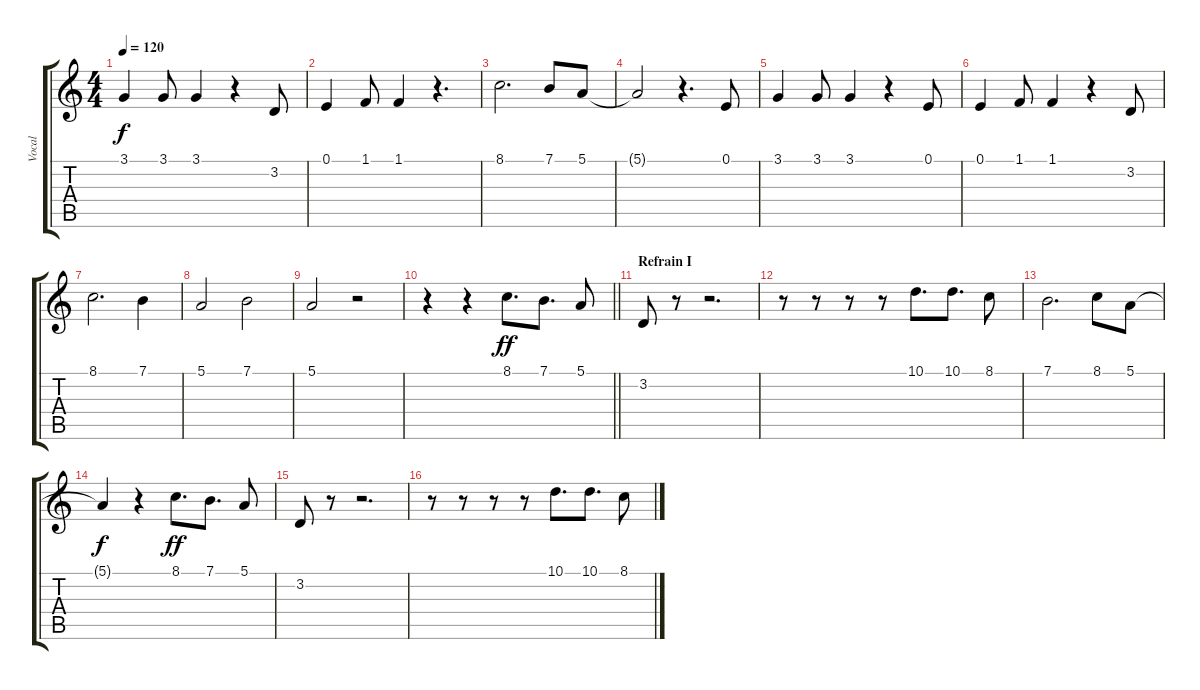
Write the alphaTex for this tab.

\track ("Vocal" "Vocal") {instrument fx5brightness}
\staff {score tabs}
\tuning (E4 B3 G3 D3 A2 E2) {hide}
\ts (4 4)
\tempo 120
\clef g2
\ks c
3.1.4{dy f} 3.1.8 3.1.4 r.4 3.2.8 |
0.1.4 1.1.8 1.1.4 r.4{d} |
8.1.2{d} 7.1.8 5.1.8 |
5.1{t}.2 r.4{d} 0.1.8 |
3.1.4 3.1.8 3.1.4 r.4 0.1.8 |
0.1.4 1.1.8 1.1.4 r.4 3.2.8 |
8.1.2{d} 7.1.4 |
5.1.2 7.1.2 |
5.1.2 r.2 |
\barLineRight lightlight
r.4 r.4 8.1.8{d dy ff} 7.1.8{d} 5.1.8 |
\section ("" "Refrain I")
3.2.8 r.8 r.2{d} |
r.8 r.8 r.8 r.8 10.1.8{d} 10.1.8{d} 8.1.8 |
7.1.2{d} 8.1.8 5.1.8 |
5.1{t}.4{dy f} r.4 8.1.8{d dy ff} 7.1.8{d} 5.1.8 |
3.2.8 r.8 r.2{d} |
r.8 r.8 r.8 r.8 10.1.8{d} 10.1.8{d} 8.1.8
